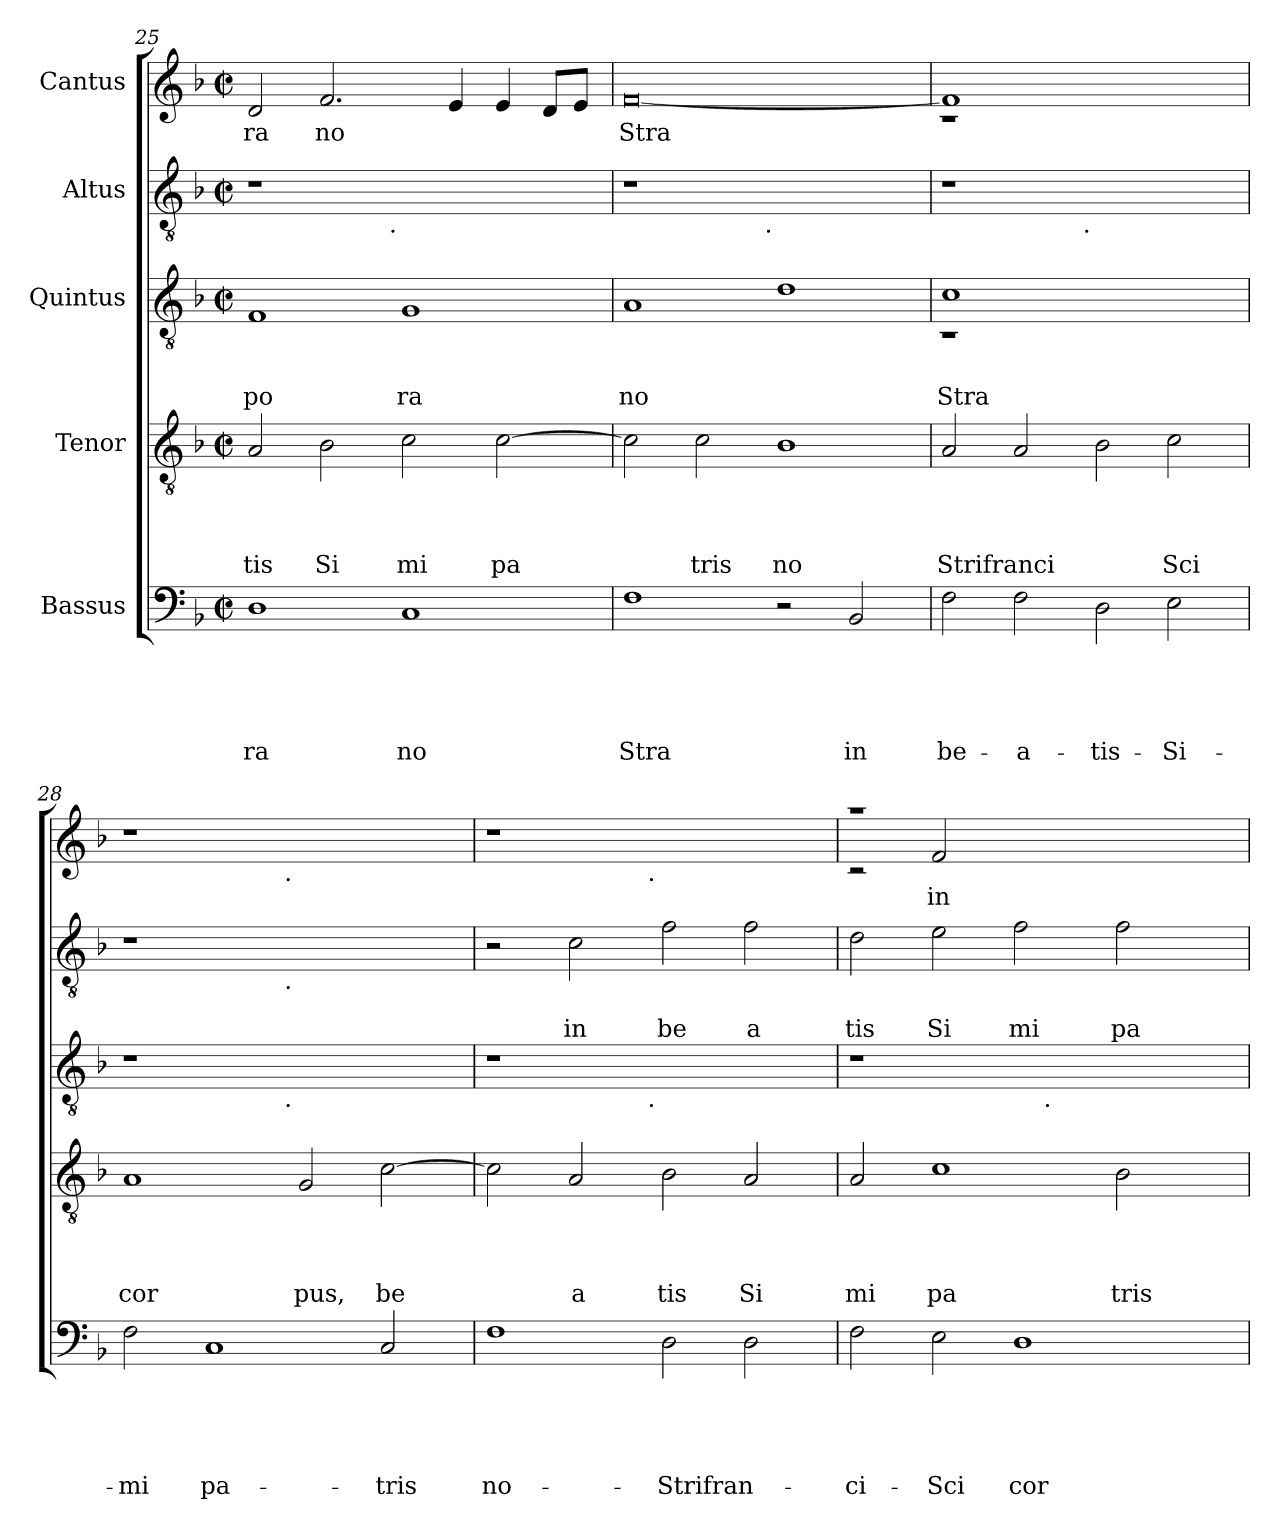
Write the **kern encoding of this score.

**kern	**text	**text	**text	**text	**text	**kern	**text	**text	**text	**text	**kern	**text	**text	**text	**kern	**text	**text	**kern	**text
*part5	*part5	*part5	*part5	*part5	*part5	*part4	*part4	*part4	*part4	*part4	*part3	*part3	*part3	*part3	*part2	*part2	*part2	*part1	*part1
*staff5	*staff5	*staff5	*staff5	*staff5	*staff5	*staff4	*staff4	*staff4	*staff4	*staff4	*staff3	*staff3	*staff3	*staff3	*staff2	*staff2	*staff2	*staff1	*staff1
*I"Bassus	*	*	*	*	*	*I"Tenor	*	*	*	*	*I"Quintus	*	*	*	*I"Altus	*	*	*I"Cantus	*
*clefF4	*	*	*	*	*	*clefGv2	*	*	*	*	*clefGv2	*	*	*	*clefGv2	*	*	*clefG2	*
*k[b-]	*	*	*	*	*	*k[b-]	*	*	*	*	*k[b-]	*	*	*	*k[b-]	*	*	*k[b-]	*
*F:	*	*	*	*	*	*F:	*	*	*	*	*F:	*	*	*	*F:	*	*	*F:	*
*M2/2	*	*	*	*	*	*M2/2	*	*	*	*	*M2/2	*	*	*	*M2/2	*	*	*M2/2	*
*met(c|)	*	*	*	*	*	*met(c|)	*	*	*	*	*met(c|)	*	*	*	*met(c|)	*	*	*met(c|)	*
=25	=25	=25	=25	=25	=25	=25	=25	=25	=25	=25	=25	=25	=25	=25	=25	=25	=25	=25	=25
!	!	!	!	!	!LO:LY:b	!	!	!	!	!LO:LY:b	!	!	!	!LO:LY:b	!	!	!	!	!LO:LY:b
*	*	*	*	*	*	*	*	*	*	*	*	*	*	*	*^	*	*	*	*
1D	.	.	.	.	ra	2A/	.	.	.	tis	1F	.	.	po	1r	2ryy	.	.	2d/	ra
!	!	!	!	!	!	!	!	!	!	!LO:LY:b	!	!	!	!	!	!	!	!	!	!LO:LY:b
.	.	.	.	.	.	2B-\	.	.	.	Si	.	.	.	.	.	4...ryy	.	.	2.f/	no
!	!	!	!	!	!	!	!	!	!	!	!	!	!	!	!	!LO:TX:b:t=.	!	!	!	!
.	.	.	.	.	.	.	.	.	.	.	.	.	.	.	.	1ryy	.	.	.	.
!	!	!	!	!	!LO:LY:b	!	!	!	!	!LO:LY:b	!	!	!	!LO:LY:b	!	!	!	!	!	!
1C	.	.	.	.	no	2c\	.	.	.	mi	1G	.	.	ra	1ryy	.	.	.	.	.
.	.	.	.	.	.	.	.	.	.	.	.	.	.	.	.	.	.	.	4e/	.
!	!	!	!	!	!	!	!	!	!	!LO:LY:b	!	!	!	!	!	!	!	!	!	!
.	.	.	.	.	.	[>2c\	.	.	.	pa	.	.	.	.	.	.	.	.	4e/	.
.	.	.	.	.	.	.	.	.	.	.	.	.	.	.	.	.	.	.	8d/L	.
.	.	.	.	.	.	.	.	.	.	.	.	.	.	.	.	.	.	.	8e/J	.
.	.	.	.	.	.	.	.	.	.	.	.	.	.	.	.	32ryy	.	.	.	.
=26	=26	=26	=26	=26	=26	=26	=26	=26	=26	=26	=26	=26	=26	=26	=26	=26	=26	=26	=26	=26
!	!	!	!	!	!LO:LY:b	!	!	!	!	!	!	!	!	!LO:LY:b	!	!	!	!	!	!LO:LY:b
1F	.	.	.	.	Stra	2c\]	.	.	.	.	1A	.	.	no	1r	2ryy	.	.	[<0f	Stra
!	!	!	!	!	!	!	!	!	!	!LO:LY:b	!	!	!	!	!	!	!	!	!	!
.	.	.	.	.	.	2c\	.	.	.	tris	.	.	.	.	.	4...ryy	.	.	.	.
!	!	!	!	!	!	!	!	!	!	!	!	!	!	!	!	!LO:TX:b:t=.	!	!	!	!
.	.	.	.	.	.	.	.	.	.	.	.	.	.	.	.	1ryy	.	.	.	.
!	!	!	!	!	!	!	!	!	!	!LO:LY:b	!	!	!	!	!	!	!	!	!	!
2r	.	.	.	.	.	1B-	.	.	.	no	1d	.	.	.	1ryy	.	.	.	.	.
!	!	!	!	!	!LO:LY:b	!	!	!	!	!	!	!	!	!	!	!	!	!	!	!
2BB-/	.	.	.	.	in	.	.	.	.	.	.	.	.	.	.	.	.	.	.	.
.	.	.	.	.	.	.	.	.	.	.	.	.	.	.	.	32ryy	.	.	.	.
!!LO:LB:g=z
=27	=27	=27	=27	=27	=27	=27	=27	=27	=27	=27	=27	=27	=27	=27	=27	=27	=27	=27	=27	=27
*	*	*	*	*	*	*	*	*	*	*	*^	*	*	*	*	*	*	*	*^	*
!	!	!	!	!	!LO:LY:b	!	!	!	!	!LO:LY:b	!	!LO:N:vis=1	!	!	!LO:LY:b	!	!	!	!	!	!LO:N:vis=1	!
2F\	.	.	.	.	be-	2A/	.	.	.	Strifranci	1c	0rC	.	.	Stra	1r	2ryy	.	.	1f]	0rc	.
!	!	!	!	!	!LO:LY:b	!	!	!	!	!	!	!	!	!	!	!	!	!	!	!	!	!
2F\	.	.	.	.	-a-	2A/	.	.	.	.	.	.	.	.	.	.	4...ryy	.	.	.	.	.
!	!	!	!	!	!	!	!	!	!	!	!	!	!	!	!	!	!LO:TX:b:t=.	!	!	!	!	!
.	.	.	.	.	.	.	.	.	.	.	.	.	.	.	.	.	1ryy	.	.	.	.	.
!	!	!	!	!	!LO:LY:b	!	!	!	!	!	!	!	!	!	!	!	!	!	!	!	!	!
2D\	.	.	.	.	-tis-	2B-\	.	.	.	.	1ryy	.	.	.	.	1ryy	.	.	.	1ryy	.	.
!	!	!	!	!	!LO:LY:b	!	!	!	!	!LO:LY:b	!	!	!	!	!	!	!	!	!	!	!	!
2E\	.	.	.	.	-Si-	2c\	.	.	.	Sci	.	.	.	.	.	.	.	.	.	.	.	.
.	.	.	.	.	.	.	.	.	.	.	.	.	.	.	.	.	32ryy	.	.	.	.	.
=28	=28	=28	=28	=28	=28	=28	=28	=28	=28	=28	=28	=28	=28	=28	=28	=28	=28	=28	=28	=28	=28	=28
!	!	!	!	!	!LO:LY:b	!	!	!	!	!LO:LY:b	!	!	!	!	!	!	!	!	!	!	!	!
2F\	.	.	.	.	-mi	1A	.	.	.	cor	1r	2ryy	.	.	.	1r	2ryy	.	.	1r	2ryy	.
!	!	!	!	!	!LO:LY:b	!	!	!	!	!	!	!	!	!	!	!	!	!	!	!	!	!
1C	.	.	.	.	pa-	.	.	.	.	.	.	4...ryy	.	.	.	.	4...ryy	.	.	.	4...ryy	.
!	!	!	!	!	!	!	!	!	!	!	!	!	!	!	!	!	!	!	!	!	!LO:TX:b:t=.	!
!	!	!	!	!	!	!	!	!	!	!	!	!	!	!	!	!	!LO:TX:b:t=.	!	!	!	!	!
!	!	!	!	!	!	!	!	!	!	!	!	!LO:TX:b:t=.	!	!	!	!	!	!	!	!	!	!
.	.	.	.	.	.	.	.	.	.	.	.	1ryy	.	.	.	.	1ryy	.	.	.	1ryy	.
!	!	!	!	!	!	!	!	!	!	!LO:LY:b	!	!	!	!	!	!	!	!	!	!	!	!
.	.	.	.	.	.	2G/	.	.	.	pus,	1ryy	.	.	.	.	1ryy	.	.	.	1ryy	.	.
!	!	!	!	!	!LO:LY:b	!	!	!	!	!LO:LY:b	!	!	!	!	!	!	!	!	!	!	!	!
2C/	.	.	.	.	-tris	[>2c\	.	.	.	be	.	.	.	.	.	.	.	.	.	.	.	.
.	.	.	.	.	.	.	.	.	.	.	.	32ryy	.	.	.	.	32ryy	.	.	.	32ryy	.
=29	=29	=29	=29	=29	=29	=29	=29	=29	=29	=29	=29	=29	=29	=29	=29	=29	=29	=29	=29	=29	=29	=29
!	!	!	!	!	!LO:LY:b	!	!	!	!	!	!	!	!	!	!	!	!	!	!	!	!	!
*	*	*	*	*	*	*	*	*	*	*	*	*	*	*	*	*v	*v	*	*	*	*	*
1F	.	.	.	.	no-	2c\]	.	.	.	.	1r	2ryy	.	.	.	2r	.	.	1r	2ryy	.
!	!	!	!	!	!	!	!	!	!	!LO:LY:b	!	!	!	!	!	!	!	!LO:LY:b	!	!	!
.	.	.	.	.	.	2A/	.	.	.	a	.	4...ryy	.	.	.	2c\	.	in	.	4...ryy	.
!	!	!	!	!	!	!	!	!	!	!	!	!	!	!	!	!	!	!	!	!LO:TX:b:t=.	!
!	!	!	!	!	!	!	!	!	!	!	!	!LO:TX:b:t=.	!	!	!	!	!	!	!	!	!
.	.	.	.	.	.	.	.	.	.	.	.	1ryy	.	.	.	.	.	.	.	1ryy	.
!	!	!	!	!	!LO:LY:b	!	!	!	!	!LO:LY:b	!	!	!	!	!	!	!	!LO:LY:b	!	!	!
2D\	.	.	.	.	-Strifran-	2B-\	.	.	.	tis	1ryy	.	.	.	.	2f\	.	be	1ryy	.	.
!	!	!	!	!	!	!	!	!	!	!LO:LY:b	!	!	!	!	!	!	!	!LO:LY:b	!	!	!
2D\	.	.	.	.	.	2A/	.	.	.	Si	.	.	.	.	.	2f\	.	a	.	.	.
.	.	.	.	.	.	.	.	.	.	.	.	32ryy	.	.	.	.	.	.	.	32ryy	.
=30	=30	=30	=30	=30	=30	=30	=30	=30	=30	=30	=30	=30	=30	=30	=30	=30	=30	=30	=30	=30	=30
!	!	!	!	!	!LO:LY:b	!	!	!	!	!LO:LY:b	!	!	!	!	!	!	!	!LO:LY:b	!	!	!
*	*	*	*	*	*	*	*	*	*	*	*v	*v	*	*	*	*	*	*	*	*	*
2F\	.	.	.	.	-ci-	2A/	.	.	.	mi	1r	.	.	.	2d\	.	tis	1raa	2rc	.
!	!	!	!	!	!LO:LY:b	!	!	!	!	!LO:LY:b	!	!	!	!	!	!	!LO:LY:b	!	!	!LO:LY:b
2E\	.	.	.	.	-Sci	1c	.	.	.	pa	.	.	.	.	2e\	.	Si	.	2f/	in
!	!	!	!	!	!LO:LY:b	!	!	!	!	!	!	!	!	!	!	!	!LO:LY:b	!	!	!
1D	.	.	.	.	cor-	.	.	.	.	.	16.ryy	.	.	.	2f\	.	mi	1ryy	1ryy	.
!	!	!	!	!	!	!	!	!	!	!	!LO:TX:b:t=.	!	!	!	!	!	!	!	!	!
.	.	.	.	.	.	.	.	.	.	.	2ryy	.	.	.	.	.	.	.	.	.
!	!	!	!	!	!	!	!	!	!	!LO:LY:b	!	!	!	!	!	!	!LO:LY:b	!	!	!
.	.	.	.	.	.	2B-\	.	.	.	tris	.	.	.	.	2f\	.	pa	.	.	.
.	.	.	.	.	.	.	.	.	.	.	4ryy	.	.	.	.	.	.	.	.	.
.	.	.	.	.	.	.	.	.	.	.	8ryy	.	.	.	.	.	.	.	.	.
.	.	.	.	.	.	.	.	.	.	.	32ryy	.	.	.	.	.	.	.	.	.
*	*	*	*	*	*	*	*	*	*	*	*	*	*	*	*	*	*	*v	*v	*
=	=	=	=	=	=	=	=	=	=	=	=	=	=	=	=	=	=	=	=
*-	*-	*-	*-	*-	*-	*-	*-	*-	*-	*-	*-	*-	*-	*-	*-	*-	*-	*-	*-
